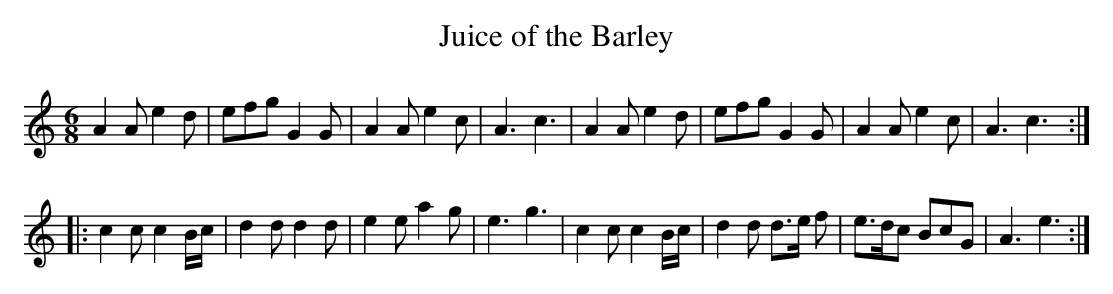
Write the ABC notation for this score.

X:1
T:Juice of the Barley
M:6/8
L:1/8
K:C
A2 A e2 d|efg G2 G| A2 A e2 c| A3 c3| A2 A e2 d| efg G2 G| A2 A e2 c |A3 c3:|
|:c2 c c2 B/2c/2|d2 d d2 d| e2 e a2g| e3 g3| c2 c c2 B/2c/2| d2 d d>e f|e>dc BcG| A3 e3:|
